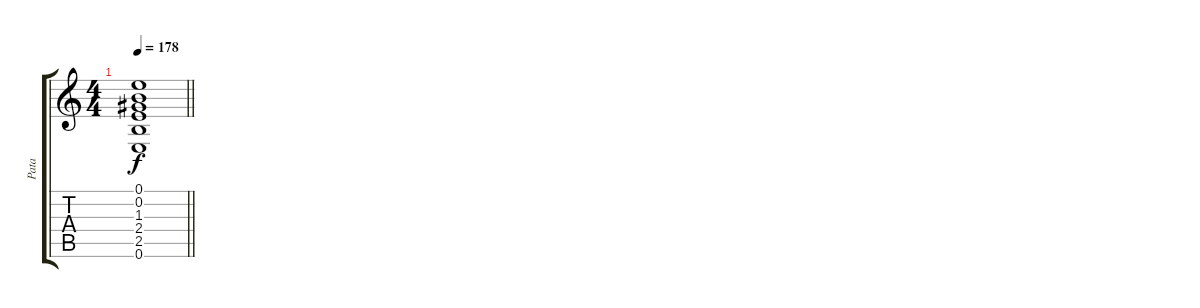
\track ("Pata" "Pata") {instrument distortionguitar}
\staff {score tabs}
\tuning (E4 B3 G3 D3 A2 E2) {hide}
\ts (4 4)
\tempo 178
\clef g2
\barLineRight lightlight
\ks c
(0.1{t} 0.2{t} 1.3{t} 2.4{t} 2.5{t} 0.6{t}).1{dy f}
